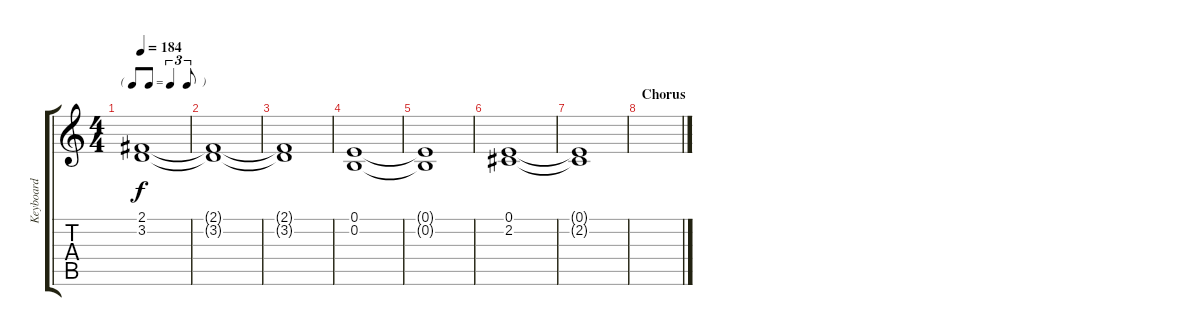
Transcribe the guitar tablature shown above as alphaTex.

\track ("Keyboard" "Keyboard") {instrument drawbarorgan}
\staff {score tabs}
\tuning (E4 B3 G3 D3 A2 E2) {hide}
\ts (4 4)
\tf triplet8th
\tempo 184
\clef g2
\ks c
(2.1{t} 3.2{t}).1{dy f} |
(2.1{t} 3.2{t}).1 |
(2.1{t} 3.2{t}).1 |
(0.1 0.2).1 |
(0.1{t} 0.2{t}).1 |
(0.1 2.2).1 |
(0.1{t} 2.2{t}).1 |
\section ("" "Chorus")
